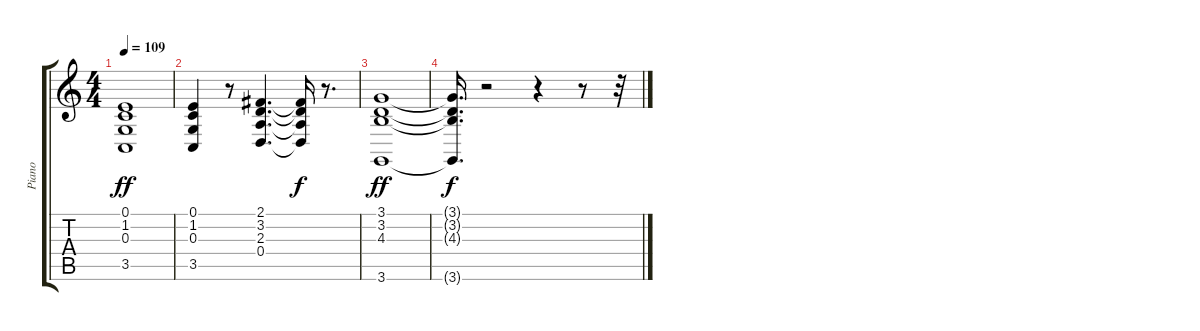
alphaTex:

\track ("Piano" "Piano") {instrument brightacousticpiano}
\staff {score tabs}
\tuning (E4 B3 G3 D3 A2 E2) {hide}
\ts (4 4)
\tempo 109
\clef g2
\ks c
(0.1 1.2 0.3 3.5).1{dy ff} |
(0.1 1.2 0.3 3.5).4 r.8 (2.1 3.2 2.3 0.4).4{d} (2.1{t} 3.2{t} 2.3{t} 0.4{t}).16{dy f} r.8{d} |
(3.1 3.2 4.3 3.6).1{dy ff} |
(3.1{t} 3.2{t} 4.3{t} 3.6{t}).16{d dy f} r.2 r.4 r.8 r.32
